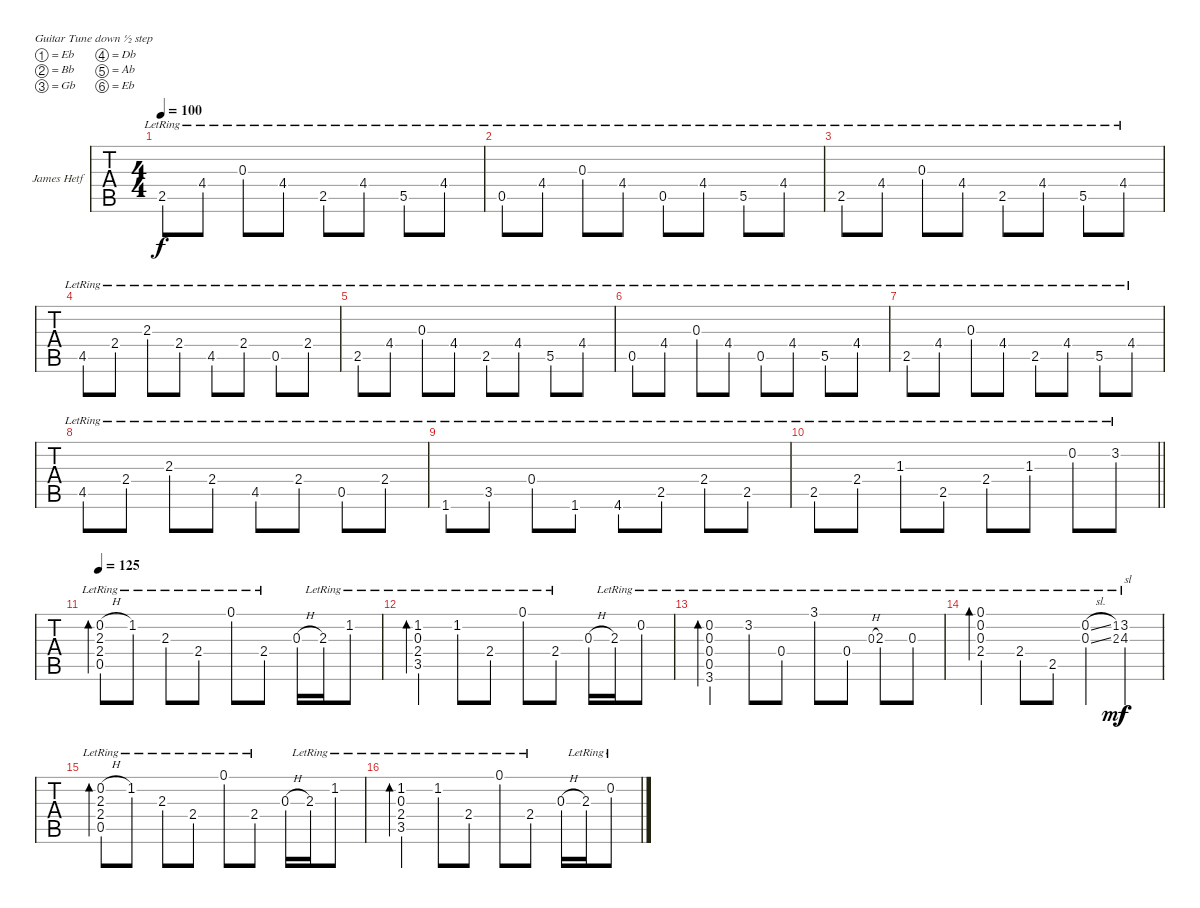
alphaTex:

\bracketExtendMode groupsimilarinstruments
\firstSystemTrackNameOrientation horizontal
\otherSystemsTrackNameOrientation horizontal
\track ("James Hetfield" "James Hetf") {instrument distortionguitar}
\staff {tabs}
\tuning (Eb4 Bb3 Gb3 Db3 Ab2 Eb2)
\ts (4 4)
\tempo 100
\clef g2
\ks bminor
2.5{lr}.8{dy f} 4.4{lr}.8 0.3{lr}.8 4.4{lr}.8 2.5{lr}.8 4.4{lr}.8 5.5{lr}.8 4.4{lr}.8 |
0.5{lr}.8 4.4{lr}.8 0.3{lr}.8 4.4{lr}.8 0.5{lr}.8 4.4{lr}.8 5.5{lr}.8 4.4{lr}.8 |
2.5{lr}.8 4.4{lr}.8 0.3{lr}.8 4.4{lr}.8 2.5{lr}.8 4.4{lr}.8 5.5{lr}.8 4.4{lr}.8 |
4.5{lr}.8 2.4{lr}.8 2.3{lr}.8 2.4{lr}.8 4.5{lr}.8 2.4{lr}.8 0.5{lr}.8 2.4{lr}.8 |
2.5{lr}.8 4.4{lr}.8 0.3{lr}.8 4.4{lr}.8 2.5{lr}.8 4.4{lr}.8 5.5{lr}.8 4.4{lr}.8 |
0.5{lr}.8 4.4{lr}.8 0.3{lr}.8 4.4{lr}.8 0.5{lr}.8 4.4{lr}.8 5.5{lr}.8 4.4{lr}.8 |
2.5{lr}.8 4.4{lr}.8 0.3{lr}.8 4.4{lr}.8 2.5{lr}.8 4.4{lr}.8 5.5{lr}.8 4.4{lr}.8 |
4.5{lr}.8 2.4{lr}.8 2.3{lr}.8 2.4{lr}.8 4.5{lr}.8 2.4{lr}.8 0.5{lr}.8 2.4{lr}.8 |
1.6{lr}.8 3.5{lr}.8 0.4{lr}.8 1.6{lr}.8 4.6{lr}.8 2.5{lr}.8 2.4{lr}.8 2.5{lr}.8 |
\barLineRight lightlight
2.5{lr}.8 2.4{lr}.8 1.3{lr}.8 2.5{lr}.8 2.4{lr}.8 1.3{lr}.8 0.2{lr}.8 3.2{lr}.8 |
\tempo 125
\ks aminor
(0.2{h} 2.3{lr} 2.4{lr} 0.5{lr}).8{bd 240} 1.2{hac lr}.8 2.3{lr}.8 2.4{lr}.8 0.1{lr}.8 2.4{lr}.8 0.3{h}.16 2.3{lr}.16 1.2{lr}.8 |
(1.2{lr} 0.3{lr} 2.4{lr} 3.5{lr}).4{bd 120} 1.2{lr}.8 2.4{lr}.8 0.1{lr}.8 2.4{lr}.8 0.3{h}.16 2.3{lr}.16 0.2{lr}.8 |
(0.2{lr} 0.3{lr} 3.6{lr} 0.4 0.5).4{bd 120} 3.2{lr}.8 0.4{lr}.8 3.1{lr}.8 0.4{lr}.8 0.3{h lr}.8{gr} 2.3{lr}.8 0.3{lr}.8 |
(0.1 0.2 0.3{lr} 2.4).4{bd 120} 2.4{lr}.8 2.5{lr}.8 (0.2{sl lr} 0.3{sl lr}).4 (1.2{lr} 2.3{lr}).8{gr dy mf} (3.2{lr} 4.3{lr}).4{txt "sl" dy f} |
(0.2{h} 2.3{lr} 2.4{lr} 0.5{lr}).8{bd 240} 1.2{lr}.8 2.3{lr}.8 2.4{lr}.8 0.1{lr}.8 2.4{lr}.8 0.3{h}.16 2.3{lr}.16 1.2{lr}.8 |
(1.2{lr} 0.3{lr} 2.4{lr} 3.5{lr}).4{bd 120} 1.2{lr}.8 2.4{lr}.8 0.1{lr}.8 2.4{lr}.8 0.3{h}.16 2.3{lr}.16 0.2{lr}.8
